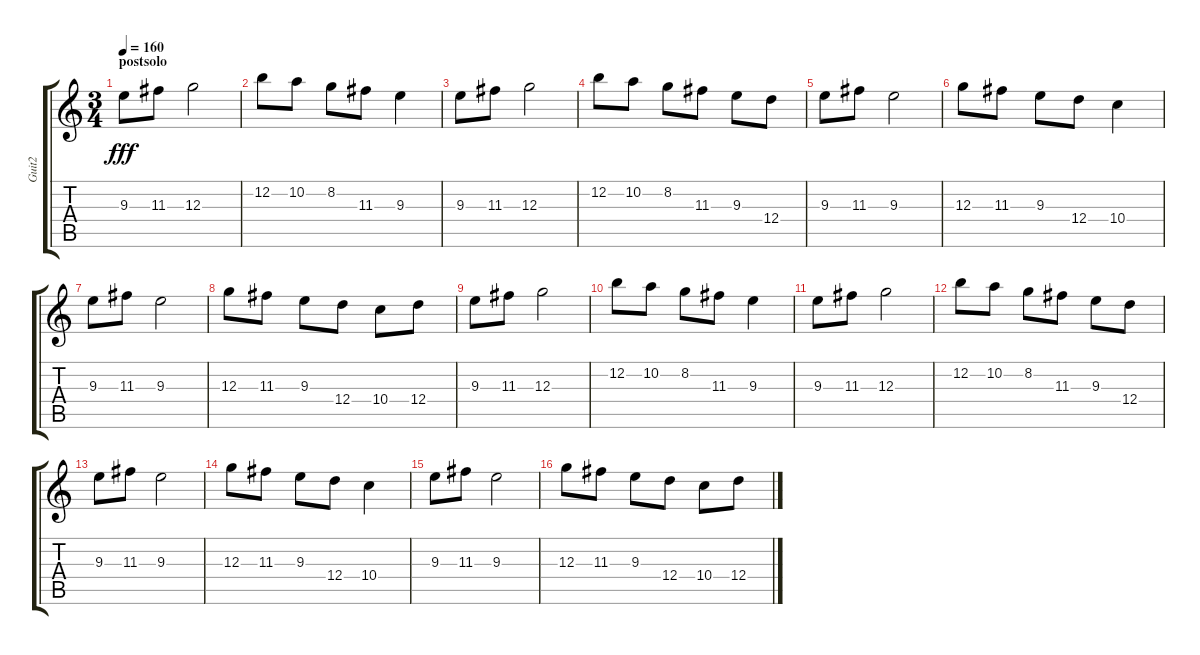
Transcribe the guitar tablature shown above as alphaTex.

\track ("Guit2" "Guit2") {instrument electricguitarclean}
\staff {score tabs}
\tuning (E4 B3 G3 D3 A2 E2) {hide}
\ts (3 4)
\section ("" "postsolo")
\tempo 160
\clef g2
\ks c
9.3.8{dy fff volume 11 instrument overdrivenguitar} 11.3.8 12.3.2 |
12.2.8 10.2.8 8.2.8 11.3.8 9.3.4 |
9.3.8 11.3.8 12.3.2 |
12.2.8 10.2.8 8.2.8 11.3.8 9.3.8 12.4.8 |
9.3.8 11.3.8 9.3.2 |
12.3.8 11.3.8 9.3.8 12.4.8 10.4.4 |
9.3.8 11.3.8 9.3.2 |
12.3.8 11.3.8 9.3.8 12.4.8 10.4.8 12.4.8 |
9.3.8{volume 11 instrument overdrivenguitar} 11.3.8 12.3.2 |
12.2.8 10.2.8 8.2.8 11.3.8 9.3.4 |
9.3.8 11.3.8 12.3.2 |
12.2.8 10.2.8 8.2.8 11.3.8 9.3.8 12.4.8 |
9.3.8 11.3.8 9.3.2 |
12.3.8 11.3.8 9.3.8 12.4.8 10.4.4 |
9.3.8 11.3.8 9.3.2 |
12.3.8 11.3.8 9.3.8 12.4.8 10.4.8 12.4.8
